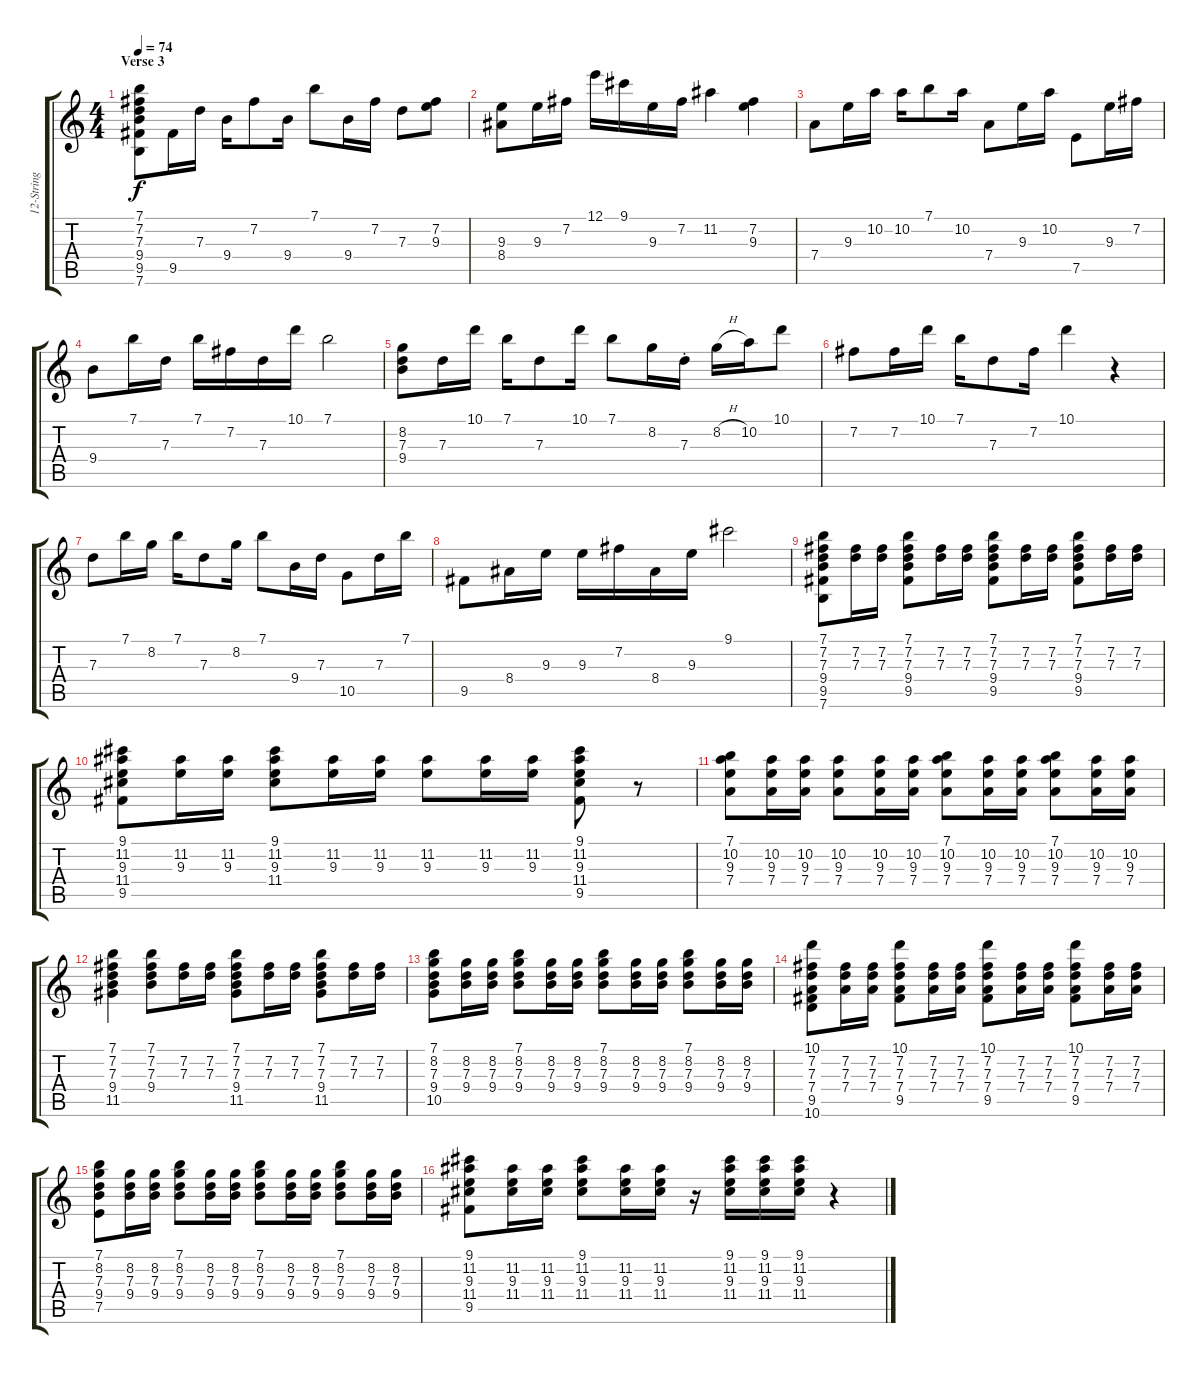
\track ("12-String Acoustic" "12-String ") {instrument acousticguitarsteel}
\staff {score tabs}
\tuning (E4 B3 G3 D3 A2 E2) {hide}
\ts (4 4)
\section ("" "Verse 3")
\tempo 74
\clef g2
\ks c
(7.1 7.2 7.3 9.4 9.5 7.6).8{dy f volume 16} 9.5.16 7.3.16 9.4.16 7.2.8 9.4.16 7.1.8 9.4.16 7.2.16 7.3.8 (7.2 9.3).8 |
(9.3 8.4).8 9.3.16 7.2.16 12.1.16 9.1.16 9.3.16 7.2.16 11.2.4 (7.2 9.3).4 |
7.4.8 9.3.16 10.2.16 10.2.16 7.1.8 10.2.16 7.4.8 9.3.16 10.2.16 7.5.8 9.3.16 7.2.16 |
9.4.8 7.1.16 7.3.16 7.1.16 7.2.16 7.3.16 10.1.16 7.1.2 |
(8.2 7.3 9.4).8 7.3.16 10.1.16 7.1.16 7.3.8 10.1.16 7.1.8 8.2.16 7.3{st}.16 8.2{h}.16 10.2.16 10.1.8 |
7.2.8 7.2.16 10.1.16 7.1.16 7.3.8 7.2.16 10.1.4 r.4 |
7.3.8 7.1.16 8.2.16 7.1.16 7.3.8 8.2.16 7.1.8 9.4.16 7.3.16 10.5.8 7.3.16 7.1.16 |
9.5.8 8.4.16 9.3.16 9.3.16 7.2.16 8.4.16 9.3.16 9.1.2 |
(7.1 7.2 7.3 9.4 9.5 7.6).8{volume 10} (7.2 7.3).16 (7.2 7.3).16 (7.1 7.2 7.3 9.4 9.5).8 (7.2 7.3).16 (7.2 7.3).16 (7.1 7.2 7.3 9.4 9.5).8 (7.2 7.3).16 (7.2 7.3).16 (7.1 7.2 7.3 9.4 9.5).8 (7.2 7.3).16 (7.2 7.3).16 |
(9.1 11.2 9.3 11.4 9.5).8 (11.2 9.3).16 (11.2 9.3).16 (9.1 11.2 9.3 11.4).8 (11.2 9.3).16 (11.2 9.3).16 (11.2 9.3).8 (11.2 9.3).16 (11.2 9.3).16 (9.1 11.2 9.3 11.4 9.5).8 r.8 |
(7.1 10.2 9.3 7.4).8 (10.2 9.3 7.4).16 (10.2 9.3 7.4).16 (10.2 9.3 7.4).8 (10.2 9.3 7.4).16 (10.2 9.3 7.4).16 (7.1 10.2 9.3 7.4).8 (10.2 9.3 7.4).16 (10.2 9.3 7.4).16 (7.1 10.2 9.3 7.4).8 (10.2 9.3 7.4).16 (10.2 9.3 7.4).16 |
(7.1 7.2 7.3 9.4 11.5).4 (7.1 7.2 7.3 9.4).8 (7.2 7.3).16 (7.2 7.3).16 (7.1 7.2 7.3 9.4 11.5).8 (7.2 7.3).16 (7.2 7.3).16 (7.1 7.2 7.3 9.4 11.5).8 (7.2 7.3).16 (7.2 7.3).16 |
(7.1 8.2 7.3 9.4 10.5).8 (8.2 7.3 9.4).16 (8.2 7.3 9.4).16 (7.1 8.2 7.3 9.4).8 (8.2 7.3 9.4).16 (8.2 7.3 9.4).16 (7.1 8.2 7.3 9.4).8 (8.2 7.3 9.4).16 (8.2 7.3 9.4).16 (7.1 8.2 7.3 9.4).8 (8.2 7.3 9.4).16 (8.2 7.3 9.4).16 |
(10.1 7.2 7.3 7.4 9.5 10.6).8 (7.2 7.3 7.4).16 (7.2 7.3 7.4).16 (10.1 7.2 7.3 7.4 9.5).8 (7.2 7.3 7.4).16 (7.2 7.3 7.4).16 (10.1 7.2 7.3 7.4 9.5).8 (7.2 7.3 7.4).16 (7.2 7.3 7.4).16 (10.1 7.2 7.3 7.4 9.5).8 (7.2 7.3 7.4).16 (7.2 7.3 7.4).16 |
(7.1 8.2 7.3 9.4 7.5).8 (8.2 7.3 9.4).16 (8.2 7.3 9.4).16 (7.1 8.2 7.3 9.4).8 (8.2 7.3 9.4).16 (8.2 7.3 9.4).16 (7.1 8.2 7.3 9.4).8 (8.2 7.3 9.4).16 (8.2 7.3 9.4).16 (7.1 8.2 7.3 9.4).8 (8.2 7.3 9.4).16 (8.2 7.3 9.4).16 |
(9.1 11.2 9.3 11.4 9.5).8 (11.2 9.3 11.4).16 (11.2 9.3 11.4).16 (9.1 11.2 9.3 11.4).8 (11.2 9.3 11.4).16 (11.2 9.3 11.4).16 r.16 (9.1 11.2 9.3 11.4).16 (9.1 11.2 9.3 11.4).16 (9.1 11.2 9.3 11.4).16 r.4
